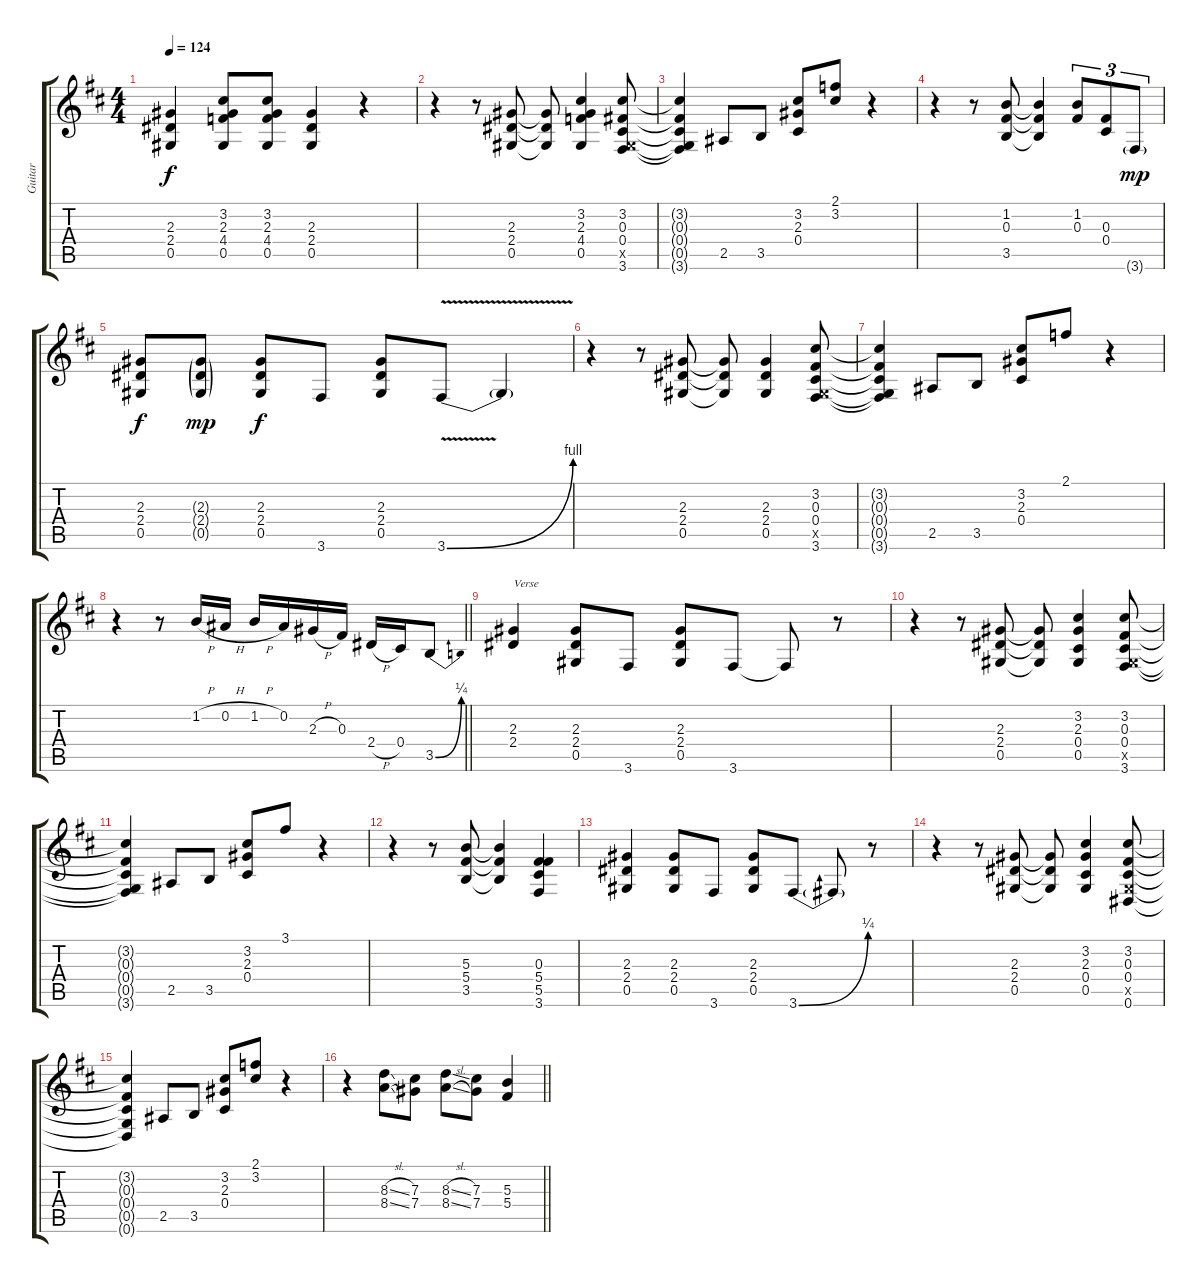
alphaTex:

\track ("Guitar" "Guitar") {instrument distortionguitar}
\staff {score tabs}
\tuning (Eb4 Bb3 Gb3 Db3 Ab2 Eb2) {hide}
\ts (4 4)
\tempo 124
\clef g2
\ks d
(2.3 2.4 0.5).4{dy f instrument distortionguitar} (3.2 2.3 4.4 0.5).8 (3.2 2.3 4.4 0.5).8 (2.3 2.4 0.5).4 r.4 |
r.4 r.8 (2.3 2.4 0.5).8 (2.3{t} 2.4{t} 0.5{t}).8 (3.2 2.3 4.4 0.5).4 (3.2 0.3 0.4 0.5{x} 3.6).8 |
(3.2{t} 0.3{t} 0.4{t} 0.5{t} 3.6{t}).4 2.5.8 3.5.8 (3.2 2.3 0.4).8 (2.1 3.2).8 r.4 |
r.4 r.8 (1.2 0.3 3.5).8 (1.2{t} 0.3{t} 3.5{t}).4 (1.2 0.3).8{tu (3 2)} (0.3 0.4).8{tu (3 2)} 3.6{g}.8{tu (3 2) dy mp} |
(2.3 2.4 0.5).8{dy f} (2.3{g} 2.4{g} 0.5{g}).8{dy mp} (2.3 2.4 0.5).8{dy f} 3.6.8 (2.3 2.4 0.5).8 3.6{be (bend 0 0 60 4) v}.8 3.6{t}.4 |
r.4 r.8 (2.3 2.4 0.5).8 (2.3{t} 2.4{t} 0.5{t}).8 (2.3 2.4 0.5).4 (3.2 0.3 0.4 0.5{x} 3.6).8 |
(3.2{t} 0.3{t} 0.4{t} 0.5{t} 3.6{t}).4 2.5.8 3.5.8 (3.2 2.3 0.4).8 2.1.8 r.4 |
\barLineRight lightlight
r.4 r.8 1.2{h}.16 0.2{h}.16 1.2{h}.16 0.2.16 2.3{h}.16 0.3.16 2.4{h}.16 0.4.16 3.5{be (bend 0 0 60 1)}.8 |
(2.3 2.4).4{txt "Verse"} (2.3 2.4 0.5).8 3.6.8 (2.3 2.4 0.5).8 3.6.8 3.6{t}.8 r.8 |
r.4 r.8 (2.3 2.4 0.5).8 (2.3{t} 2.4{t} 0.5{t}).8 (3.2 2.3 0.4 0.5).4 (3.2 0.3 0.4 0.5{x} 3.6).8 |
(3.2{t} 0.3{t} 0.4{t} 0.5{t} 3.6{t}).4 2.5.8 3.5.8 (3.2 2.3 0.4).8 3.1.8 r.4 |
r.4 r.8 (5.3 5.4 3.5).8 (5.3{t} 5.4{t} 3.5{t}).4 (0.3 5.4 5.5 3.6).4 |
(2.3 2.4 0.5).4 (2.3 2.4 0.5).8 3.6.8 (2.3 2.4 0.5).8 3.6{be (bend 0 0 60 1)}.8 3.6{t}.8 r.8 |
r.4 r.8 (2.3 2.4 0.5).8 (2.3{t} 2.4{t} 0.5{t}).8 (3.2 2.3 0.4 0.5).4 (3.2 0.3 0.4 0.5{x} 0.6).8 |
(3.2{t} 0.3{t} 0.4{t} 0.5{t} 0.6{t}).4 2.5.8 3.5.8 (3.2 2.3 0.4).8 (2.1 3.2).8 r.4 |
\barLineRight lightlight
r.4 (8.3{sl} 8.4{sl}).8 (7.3 7.4).8 (8.3{sl} 8.4{sl}).8 (7.3 7.4).8 (5.3 5.4).4
